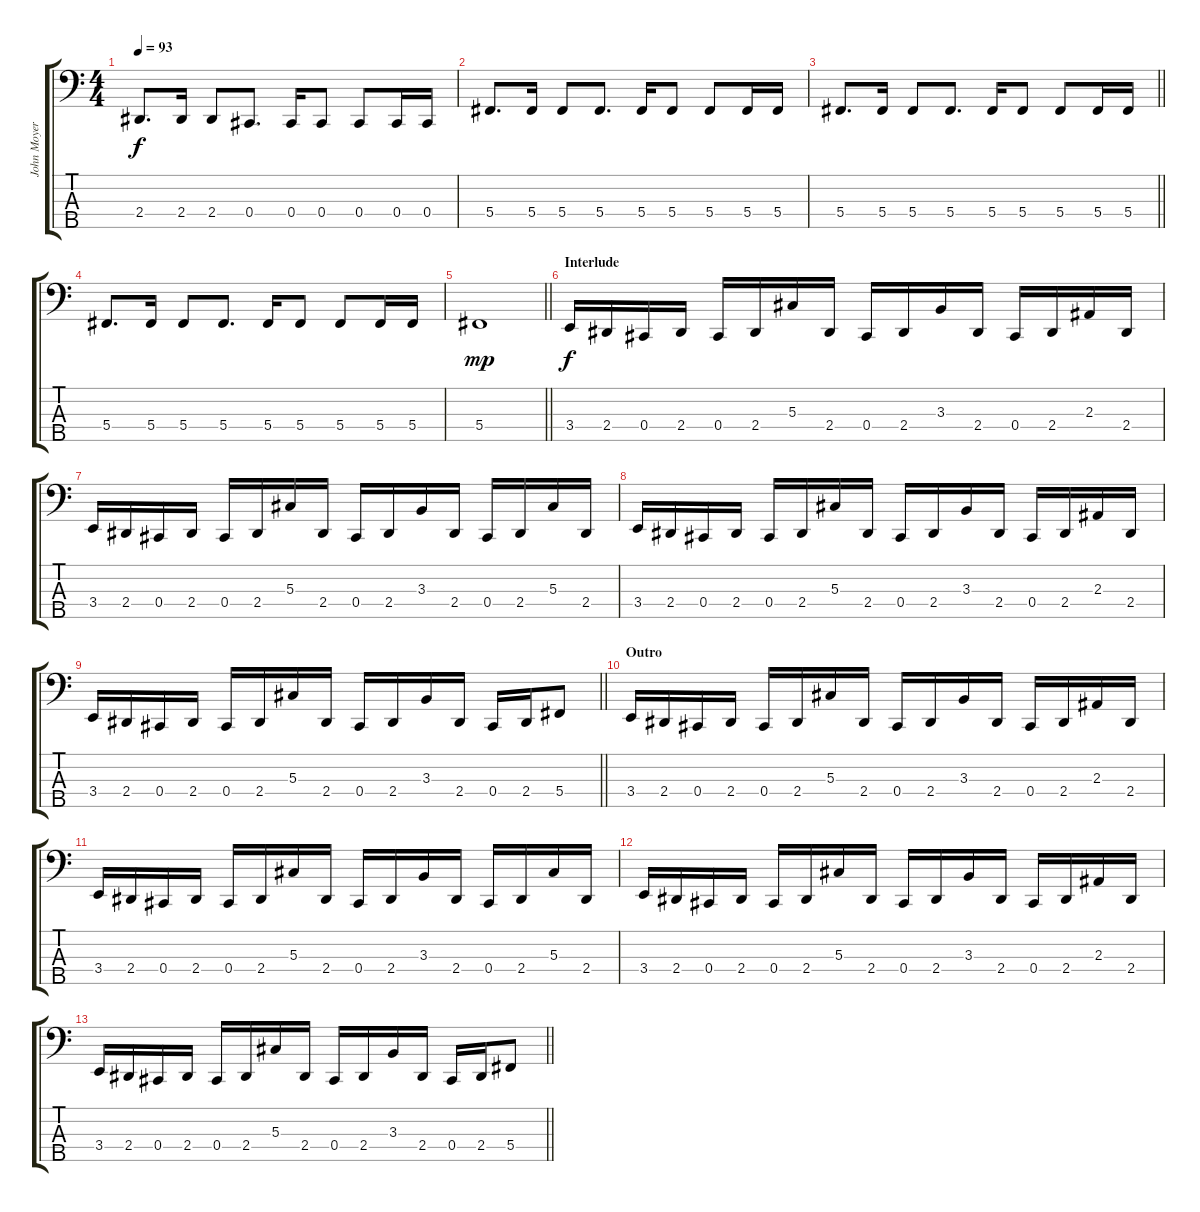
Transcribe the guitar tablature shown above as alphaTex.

\track ("John Moyer" "John Moyer") {instrument electricbasspick}
\staff {score tabs}
\tuning (Gb2 Db2 Ab1 Db1 Bb0) {hide}
\ts (4 4)
\tempo 93
\clef f4
\ks c
2.4.8{d dy f} 2.4.16 2.4.8 0.4.8{d} 0.4.16 0.4.8 0.4.8 0.4.16 0.4.16 |
5.4.8{d} 5.4.16 5.4.8 5.4.8{d} 5.4.16 5.4.8 5.4.8 5.4.16 5.4.16 |
\barLineRight lightlight
5.4.8{d} 5.4.16 5.4.8 5.4.8{d} 5.4.16 5.4.8 5.4.8 5.4.16 5.4.16 |
5.4.8{d} 5.4.16 5.4.8 5.4.8{d} 5.4.16 5.4.8 5.4.8 5.4.16 5.4.16 |
\barLineRight lightlight
5.4.1{dy mp} |
\section ("" "Interlude")
3.4.16{dy f} 2.4.16 0.4.16 2.4.16 0.4.16 2.4.16 5.3.16 2.4.16 0.4.16 2.4.16 3.3.16 2.4.16 0.4.16 2.4.16 2.3.16 2.4.16 |
3.4.16 2.4.16 0.4.16 2.4.16 0.4.16 2.4.16 5.3.16 2.4.16 0.4.16 2.4.16 3.3.16 2.4.16 0.4.16 2.4.16 5.3.16 2.4.16 |
3.4.16 2.4.16 0.4.16 2.4.16 0.4.16 2.4.16 5.3.16 2.4.16 0.4.16 2.4.16 3.3.16 2.4.16 0.4.16 2.4.16 2.3.16 2.4.16 |
\barLineRight lightlight
3.4.16 2.4.16 0.4.16 2.4.16 0.4.16 2.4.16 5.3.16 2.4.16 0.4.16 2.4.16 3.3.16 2.4.16 0.4.16 2.4.16 5.4.8 |
\section ("" "Outro")
3.4.16 2.4.16 0.4.16 2.4.16 0.4.16 2.4.16 5.3.16 2.4.16 0.4.16 2.4.16 3.3.16 2.4.16 0.4.16 2.4.16 2.3.16 2.4.16 |
3.4.16 2.4.16 0.4.16 2.4.16 0.4.16 2.4.16 5.3.16 2.4.16 0.4.16 2.4.16 3.3.16 2.4.16 0.4.16 2.4.16 5.3.16 2.4.16 |
3.4.16 2.4.16 0.4.16 2.4.16 0.4.16 2.4.16 5.3.16 2.4.16 0.4.16 2.4.16 3.3.16 2.4.16 0.4.16 2.4.16 2.3.16 2.4.16 |
\barLineRight lightlight
3.4.16 2.4.16 0.4.16 2.4.16 0.4.16 2.4.16 5.3.16 2.4.16 0.4.16 2.4.16 3.3.16 2.4.16 0.4.16 2.4.16 5.4.8
